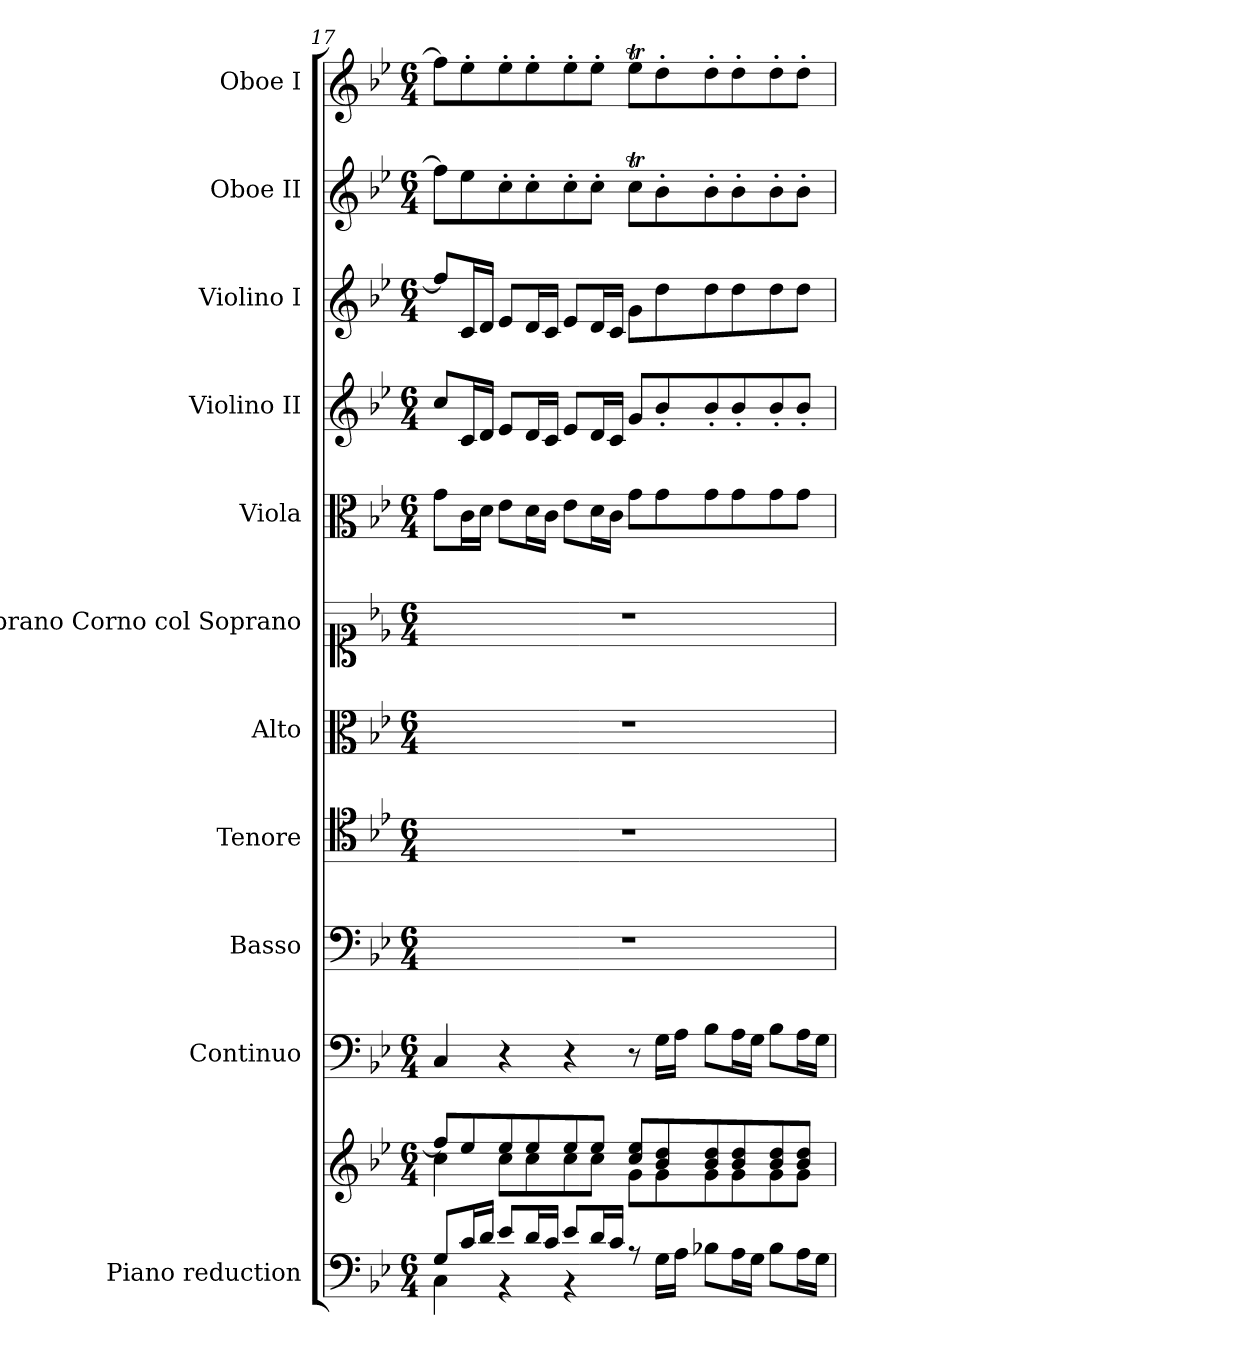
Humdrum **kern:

**kern	**kern	**kern	**kern	**kern	**kern	**kern	**kern	**kern	**kern	**kern	**kern
*part11	*part11	*part10	*part9	*part8	*part7	*part6	*part5	*part4	*part3	*part2	*part1
*staff12	*staff11	*staff10	*staff9	*staff8	*staff7	*staff6	*staff5	*staff4	*staff3	*staff2	*staff1
*I"Piano reduction	*	*I"Continuo	*I"Basso	*I"Tenore	*I"Alto	*I"Soprano Corno col Soprano	*I"Viola	*I"Violino II	*I"Violino I	*I"Oboe II	*I"Oboe I
*I'Pno	*	*	*	*	*	*	*I'Vla	*I'Vln	*I'Vln	*I'Ob	*I'Ob
!!LO:PB:g=z
*clefF4	*clefG2	*clefF4	*clefF4	*clefC4	*clefC3	*clefC1	*clefC3	*clefG2	*clefG2	*clefG2	*clefG2
*k[b-e-]	*k[b-e-]	*k[b-e-]	*k[b-e-]	*k[b-e-]	*k[b-e-]	*k[b-e-]	*k[b-e-]	*k[b-e-]	*k[b-e-]	*k[b-e-]	*k[b-e-]
*M6/4	*M6/4	*M6/4	*M6/4	*M6/4	*M6/4	*M6/4	*M6/4	*M6/4	*M6/4	*M6/4	*M6/4
=17	=17	=17	=17	=17	=17	=17	=17	=17	=17	=17	=17
*^	*^	*	*	*	*	*	*	*	*	*	*
8G/L	4C\	8ff/L]	4cc\	4C/	1.r	1.r	1.r	1.r	8g\L	8cc/L	8ff/L]	8ff\L]	8ff\L]
16c/L	.	8ee-/	.	.	.	.	.	.	16c\L	16c/L	16c/L	8ee-\	8ee-'\
16d/JJ	.	.	.	.	.	.	.	.	16d\JJ	16d/JJ	16d/JJ	.	.
8e-/L	4r	8ee-/	8cc\L	4r	.	.	.	.	8e-\L	8e-/L	8e-/L	8cc'\	8ee-'\
16d/L	.	8ee-/	8cc\	.	.	.	.	.	16d\L	16d/L	16d/L	8cc'\	8ee-'\
16c/JJ	.	.	.	.	.	.	.	.	16c\JJ	16c/JJ	16c/JJ	.	.
8e-/L	4r	8ee-/	8cc\	4r	.	.	.	.	8e-\L	8e-/L	8e-/L	8cc'\	8ee-'\
16d/L	.	8ee-/J	8cc\J	.	.	.	.	.	16d\L	16d/L	16d/L	8cc'\J	8ee-'\J
16c/JJ	.	.	.	.	.	.	.	.	16c\JJ	16c/JJ	16c/JJ	.	.
2.ryy	8rA	8cc/ 8ee-/L	8g\L	8r	.	.	.	.	8g\L	8g/L	8g\L	8ccT\L	8ee-T\L
.	16G\LL	8b-/ 8dd/	8g\	16G\LL	.	.	.	.	8g\	8b-'/	8dd\	8b-'\	8dd'\
.	16A\JJ	.	.	16A\JJ	.	.	.	.	.	.	.	.	.
.	8B-X\L	8b-/ 8dd/	8g\	8B-\L	.	.	.	.	8g\	8b-'/	8dd\	8b-'\	8dd'\
.	16A\L	8b-/ 8dd/	8g\	16A\L	.	.	.	.	8g\	8b-'/	8dd\	8b-'\	8dd'\
.	16G\JJ	.	.	16G\JJ	.	.	.	.	.	.	.	.	.
.	8B-\L	8b-/ 8dd/	8g\	8B-\L	.	.	.	.	8g\	8b-'/	8dd\	8b-'\	8dd'\
.	16A\L	8b-/ 8dd/J	8g\J	16A\L	.	.	.	.	8g\J	8b-'/J	8dd\J	8b-'\J	8dd'\J
.	16G\JJ	.	.	16G\JJ	.	.	.	.	.	.	.	.	.
*v	*v	*	*	*	*	*	*	*	*	*	*	*	*
*	*v	*v	*	*	*	*	*	*	*	*	*	*
=	=	=	=	=	=	=	=	=	=	=	=
*-	*-	*-	*-	*-	*-	*-	*-	*-	*-	*-	*-
